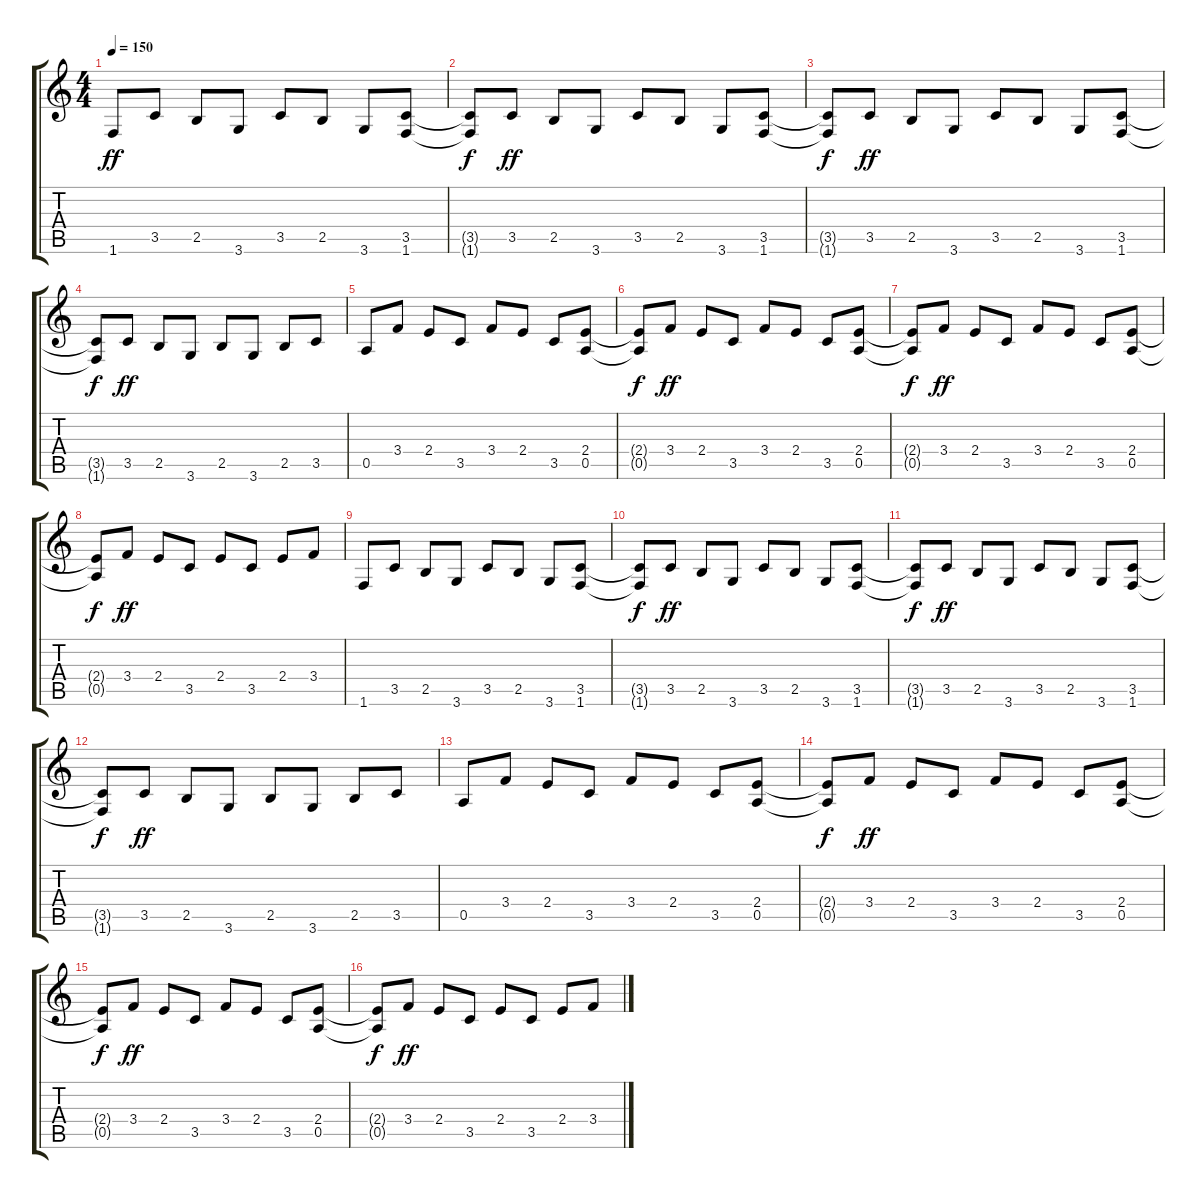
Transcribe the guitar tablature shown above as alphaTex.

\track "" {instrument distortionguitar}
\staff {score tabs}
\tuning (E4 B3 G3 D3 A2 E2) {hide}
\ts (4 4)
\tempo 150
\clef g2
\ks c
1.6.8{dy ff} 3.5.8 2.5.8 3.6.8 3.5.8 2.5.8 3.6.8 (3.5 1.6).8 |
(3.5{t} 1.6{t}).8{dy f} 3.5.8{dy ff} 2.5.8 3.6.8 3.5.8 2.5.8 3.6.8 (3.5 1.6).8 |
(3.5{t} 1.6{t}).8{dy f} 3.5.8{dy ff} 2.5.8 3.6.8 3.5.8 2.5.8 3.6.8 (3.5 1.6).8 |
(3.5{t} 1.6{t}).8{dy f} 3.5.8{dy ff} 2.5.8 3.6.8 2.5.8 3.6.8 2.5.8 3.5.8 |
0.5.8 3.4.8 2.4.8 3.5.8 3.4.8 2.4.8 3.5.8 (2.4 0.5).8 |
(2.4{t} 0.5{t}).8{dy f} 3.4.8{dy ff} 2.4.8 3.5.8 3.4.8 2.4.8 3.5.8 (2.4 0.5).8 |
(2.4{t} 0.5{t}).8{dy f} 3.4.8{dy ff} 2.4.8 3.5.8 3.4.8 2.4.8 3.5.8 (2.4 0.5).8 |
(2.4{t} 0.5{t}).8{dy f} 3.4.8{dy ff} 2.4.8 3.5.8 2.4.8 3.5.8 2.4.8 3.4.8 |
1.6.8 3.5.8 2.5.8 3.6.8 3.5.8 2.5.8 3.6.8 (3.5 1.6).8 |
(3.5{t} 1.6{t}).8{dy f} 3.5.8{dy ff} 2.5.8 3.6.8 3.5.8 2.5.8 3.6.8 (3.5 1.6).8 |
(3.5{t} 1.6{t}).8{dy f} 3.5.8{dy ff} 2.5.8 3.6.8 3.5.8 2.5.8 3.6.8 (3.5 1.6).8 |
(3.5{t} 1.6{t}).8{dy f} 3.5.8{dy ff} 2.5.8 3.6.8 2.5.8 3.6.8 2.5.8 3.5.8 |
0.5.8 3.4.8 2.4.8 3.5.8 3.4.8 2.4.8 3.5.8 (2.4 0.5).8 |
(2.4{t} 0.5{t}).8{dy f} 3.4.8{dy ff} 2.4.8 3.5.8 3.4.8 2.4.8 3.5.8 (2.4 0.5).8 |
(2.4{t} 0.5{t}).8{dy f} 3.4.8{dy ff} 2.4.8 3.5.8 3.4.8 2.4.8 3.5.8 (2.4 0.5).8 |
(2.4{t} 0.5{t}).8{dy f} 3.4.8{dy ff} 2.4.8 3.5.8 2.4.8 3.5.8 2.4.8 3.4.8
